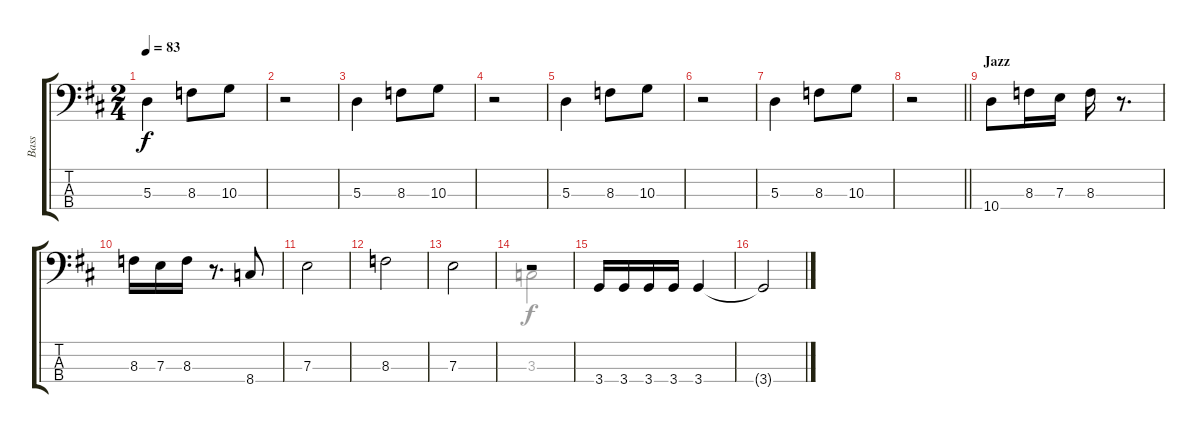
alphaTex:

\track ("Bass" "Bass") {instrument electricbasspick}
\staff {score tabs}
\tuning (G2 D2 A1 E1) {hide}
\voice
\ts (2 4)
\tempo 83
\clef f4
\ks d
5.3.4{dy f instrument electricbasspick} 8.3.8 10.3.8 |
r.2 |
5.3.4 8.3.8 10.3.8 |
r.2 |
5.3.4 8.3.8 10.3.8 |
r.2 |
5.3.4 8.3.8 10.3.8 |
\barLineRight lightlight
r.2 |
\section ("" "Jazz")
10.4.8 8.3.16 7.3.16 8.3.16 r.8{d} |
8.3.16 7.3.16 8.3.16 r.8{d} 8.4.8 |
7.3.2 |
8.3.2 |
7.3.2 |
r.2 |
3.4.16 3.4.16 3.4.16 3.4.16 3.4.4 |
3.4{t}.2
\voice
\clef f4
\ottava regular
\simile none
\ks d
|
|
|
|
|
|
|
\barLineRight lightlight
|
|
|
|
|
|
3.3.2 |
|
